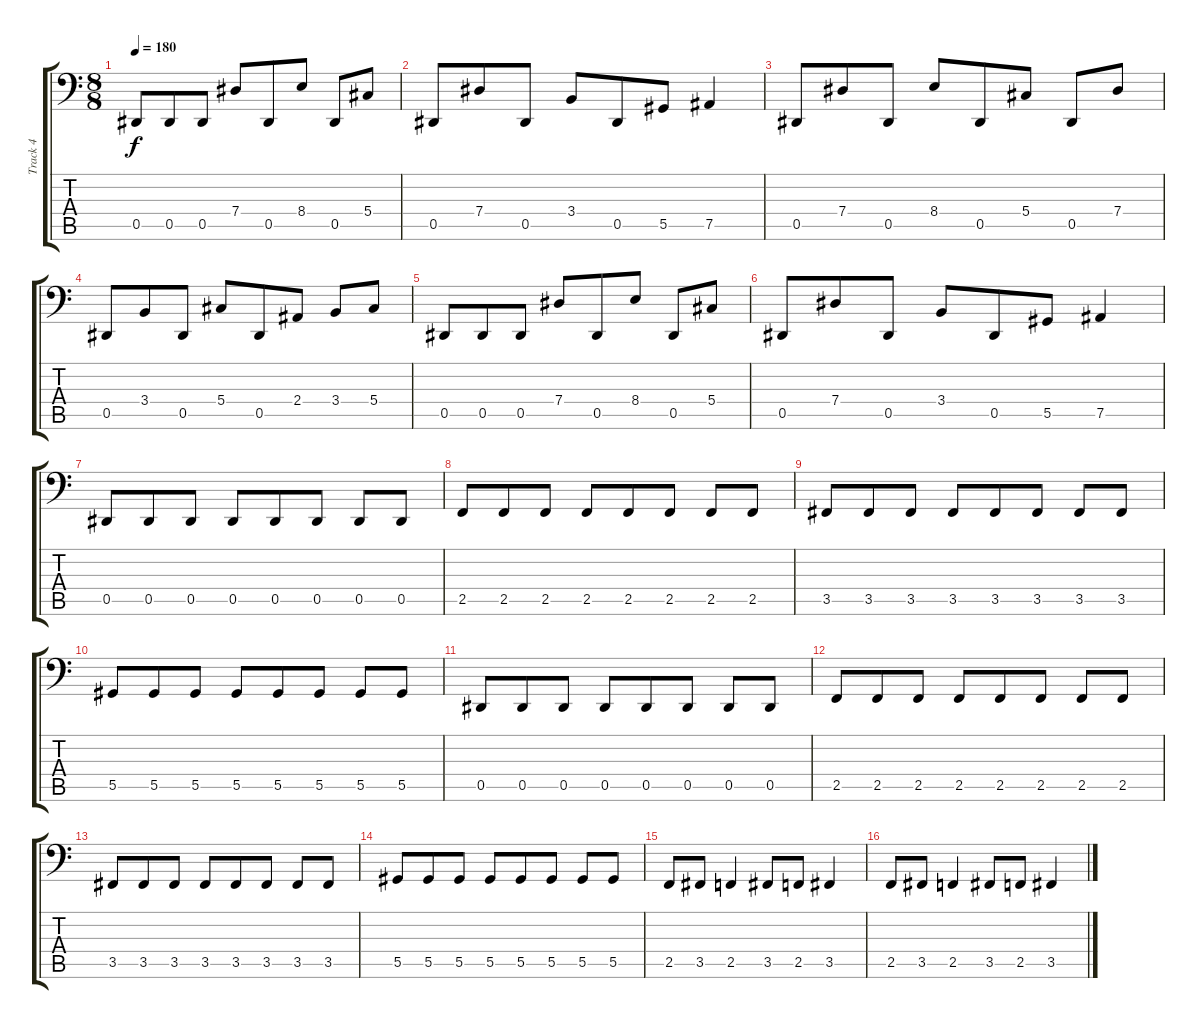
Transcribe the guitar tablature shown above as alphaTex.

\track ("Track 4" "Track 4") {instrument electricbasspick}
\staff {score tabs}
\tuning (B2 Gb2 Db2 Ab1 Eb1 Bb0) {hide}
\ts (8 8)
\tempo 180
\clef f4
\ks c
0.5.8{dy f} 0.5.8 0.5.8 7.4.8 0.5.8 8.4.8 0.5.8 5.4.8 |
0.5.8 7.4.8 0.5.8 3.4.8 0.5.8 5.5.8 7.5.4 |
0.5.8 7.4.8 0.5.8 8.4.8 0.5.8 5.4.8 0.5.8 7.4.8 |
0.5.8 3.4.8 0.5.8 5.4.8 0.5.8 2.4.8 3.4.8 5.4.8 |
0.5.8 0.5.8 0.5.8 7.4.8 0.5.8 8.4.8 0.5.8 5.4.8 |
0.5.8 7.4.8 0.5.8 3.4.8 0.5.8 5.5.8 7.5.4 |
0.5.8 0.5.8 0.5.8 0.5.8 0.5.8 0.5.8 0.5.8 0.5.8 |
2.5.8 2.5.8 2.5.8 2.5.8 2.5.8 2.5.8 2.5.8 2.5.8 |
3.5.8 3.5.8 3.5.8 3.5.8 3.5.8 3.5.8 3.5.8 3.5.8 |
5.5.8 5.5.8 5.5.8 5.5.8 5.5.8 5.5.8 5.5.8 5.5.8 |
0.5.8 0.5.8 0.5.8 0.5.8 0.5.8 0.5.8 0.5.8 0.5.8 |
2.5.8 2.5.8 2.5.8 2.5.8 2.5.8 2.5.8 2.5.8 2.5.8 |
3.5.8 3.5.8 3.5.8 3.5.8 3.5.8 3.5.8 3.5.8 3.5.8 |
5.5.8 5.5.8 5.5.8 5.5.8 5.5.8 5.5.8 5.5.8 5.5.8 |
2.5.8 3.5.8 2.5.4 3.5.8 2.5.8 3.5.4 |
2.5.8 3.5.8 2.5.4 3.5.8 2.5.8 3.5.4
